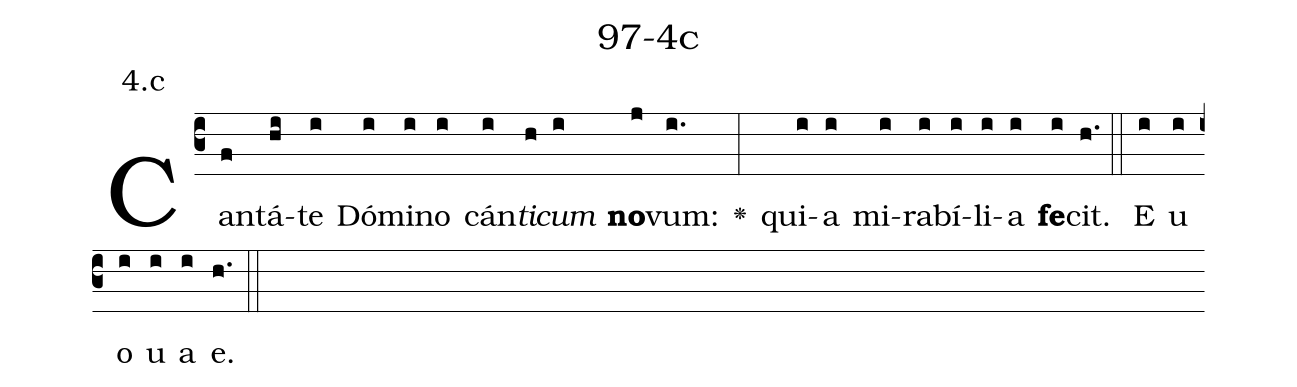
name: 97-4c;
annotation: 4.c;
%%
(c3)Can(f)tá(hi)te(i) Dó(i)mi(i)no(i) cán(i)<i>ti</i>(h)<i>cum</i>(i) <b>no</b>(j)vum:(i.) <v>\greheightstar</v>(:) qui(i)a(i) mi(i)ra(i)bí(i)li(i)a(i) <b>fe</b>(i)cit.(h.) (::) E(i) u(i) o(i) u(i) a(i) e.(h.) (::)
